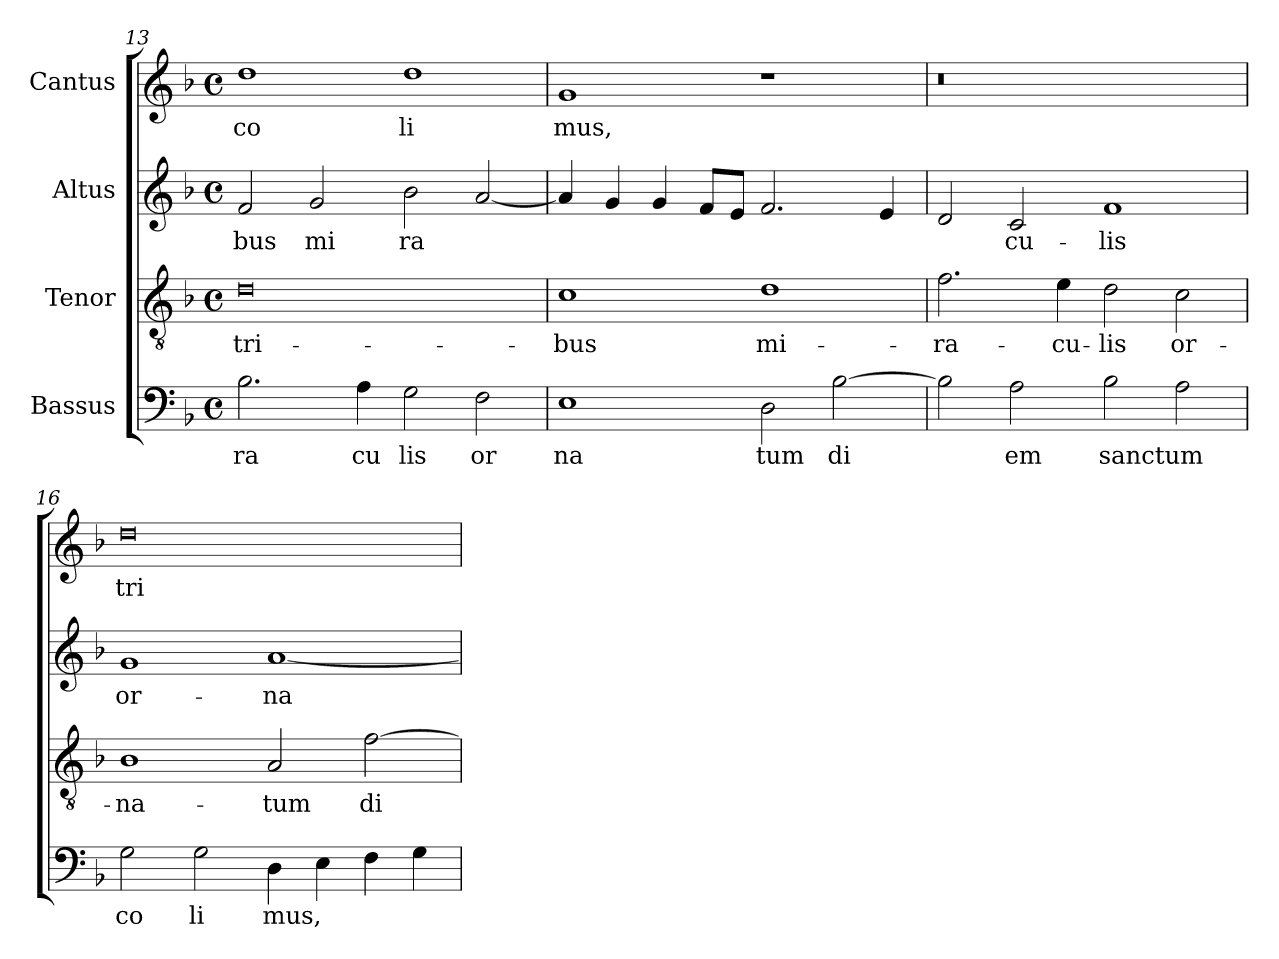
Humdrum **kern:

**kern	**text	**kern	**text	**kern	**text	**kern	**text
*part4	*part4	*part3	*part3	*part2	*part2	*part1	*part1
*staff4	*staff4	*staff3	*staff3	*staff2	*staff2	*staff1	*staff1
*I"Bassus	*	*I"Tenor	*	*I"Altus	*	*I"Cantus	*
*clefF4	*	*clefGv2	*	*clefG2	*	*clefG2	*
*k[b-]	*	*k[b-]	*	*k[b-]	*	*k[b-]	*
*F:	*	*F:	*	*F:	*	*F:	*
*M4/4	*	*M4/4	*	*M4/4	*	*M4/4	*
*met(c)	*	*met(c)	*	*met(c)	*	*met(c)	*
=13	=13	=13	=13	=13	=13	=13	=13
!	!LO:LY:b:cj	!	!LO:LY:b:cj	!	!LO:LY:b:cj	!	!LO:LY:b:cj
2.B-\	ra	0d	tri-	2f/	bus	1dd	co
!	!	!	!	!	!LO:LY:b:cj	!	!
.	.	.	.	2g/	mi	.	.
!	!LO:LY:b:cj	!	!	!	!	!	!
4A\	cu	.	.	.	.	.	.
!	!LO:LY:b:cj	!	!	!	!LO:LY:b:cj	!	!LO:LY:b:cj
2G\	lis	.	.	2b-\	ra	1dd	li
!	!LO:LY:b:cj	!	!	!	!	!	!
2F\	or	.	.	[>2a/	.	.	.
!!LO:LB:g=z
=14	=14	=14	=14	=14	=14	=14	=14
!	!LO:LY:b:cj	!	!LO:LY:b:cj	!	!	!	!LO:LY:b:cj
1E	na	1c	-bus	4a/]	.	1g	mus,
.	.	.	.	4g/	.	.	.
.	.	.	.	4g/	.	.	.
.	.	.	.	8f/L	.	.	.
.	.	.	.	8e/J	.	.	.
!	!LO:LY:b:cj	!	!LO:LY:b:cj	!	!	!	!
2D\	tum	1d	mi-	2.f/	.	1r	.
!	!LO:LY:b:cj	!	!	!	!	!	!
[>2B-\	di	.	.	.	.	.	.
.	.	.	.	4e/	.	.	.
=15	=15	=15	=15	=15	=15	=15	=15
!	!	!	!LO:LY:b:cj	!	!	!	!
2B-\]	.	2.f\	-ra-	2d/	.	0r	.
!	!LO:LY:b:cj	!	!	!	!LO:LY:b:cj	!	!
2A\	em	.	.	2c/	cu-	.	.
!	!	!	!LO:LY:b:cj	!	!	!	!
.	.	4e\	-cu-	.	.	.	.
!	!LO:LY:b	!	!LO:LY:b:cj	!	!LO:LY:b:cj	!	!
2B-\	sanctum	2d\	-lis	1f	-lis	.	.
!	!	!	!LO:LY:b:cj	!	!	!	!
2A\	.	2c\	or-	.	.	.	.
=16	=16	=16	=16	=16	=16	=16	=16
!	!LO:LY:b:cj	!	!LO:LY:b:cj	!	!LO:LY:b:cj	!	!LO:LY:b:cj
2G\	co	1B-	-na-	1g	or-	0dd	tri
!	!LO:LY:b:cj	!	!	!	!	!	!
2G\	li	.	.	.	.	.	.
!	!LO:LY:b	!	!LO:LY:b:cj	!	!LO:LY:b:cj	!	!
4D\	mus,	2A/	-tum	[<1a	-na-	.	.
4E\	.	.	.	.	.	.	.
!	!	!	!LO:LY:b:cj	!	!	!	!
4F\	.	[>2f\	di-	.	.	.	.
4G\	.	.	.	.	.	.	.
=	=	=	=	=	=	=	=
*-	*-	*-	*-	*-	*-	*-	*-
